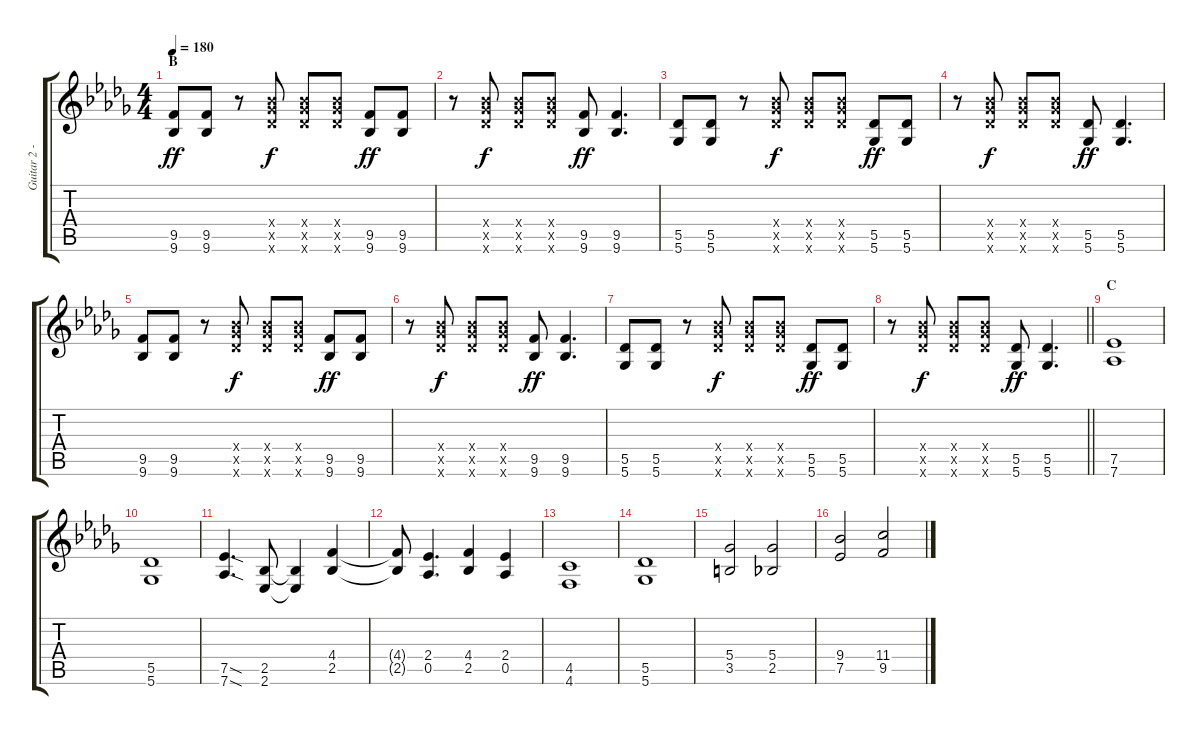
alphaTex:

\track ("Guitar 2 - Sunao" "Guitar 2 -") {instrument distortionguitar}
\staff {score tabs}
\tuning (Eb4 Bb3 Gb3 Db3 Ab2 Db2) {hide}
\ts (4 4)
\section ("" "B")
\tempo 180
\clef g2
\ks db
(9.5 9.6).8{dy ff} (9.5 9.6).8 r.8 (9.4{x} 10.5{x} 12.6{x}).8{dy f} (9.4{x} 10.5{x} 12.6{x}).8 (9.4{x} 10.5{x} 12.6{x}).8 (9.5 9.6).8{dy ff} (9.5 9.6).8 |
r.8 (9.4{x} 10.5{x} 12.6{x}).8{dy f} (9.4{x} 10.5{x} 12.6{x}).8 (9.4{x} 10.5{x} 12.6{x}).8 (9.5 9.6).8{dy ff} (9.5 9.6).4{d} |
(5.5 5.6).8 (5.5 5.6).8 r.8 (9.4{x} 10.5{x} 12.6{x}).8{dy f} (9.4{x} 10.5{x} 12.6{x}).8 (9.4{x} 10.5{x} 12.6{x}).8 (5.5 5.6).8{dy ff} (5.5 5.6).8 |
r.8 (9.4{x} 10.5{x} 12.6{x}).8{dy f} (9.4{x} 10.5{x} 12.6{x}).8 (9.4{x} 10.5{x} 12.6{x}).8 (5.5 5.6).8{dy ff} (5.5 5.6).4{d} |
(9.5 9.6).8 (9.5 9.6).8 r.8 (9.4{x} 10.5{x} 12.6{x}).8{dy f} (9.4{x} 10.5{x} 12.6{x}).8 (9.4{x} 10.5{x} 12.6{x}).8 (9.5 9.6).8{dy ff} (9.5 9.6).8 |
r.8 (9.4{x} 10.5{x} 12.6{x}).8{dy f} (9.4{x} 10.5{x} 12.6{x}).8 (9.4{x} 10.5{x} 12.6{x}).8 (9.5 9.6).8{dy ff} (9.5 9.6).4{d} |
(5.5 5.6).8 (5.5 5.6).8 r.8 (9.4{x} 10.5{x} 12.6{x}).8{dy f} (9.4{x} 10.5{x} 12.6{x}).8 (9.4{x} 10.5{x} 12.6{x}).8 (5.5 5.6).8{dy ff} (5.5 5.6).8 |
\barLineRight lightlight
r.8 (9.4{x} 10.5{x} 12.6{x}).8{dy f} (9.4{x} 10.5{x} 12.6{x}).8 (9.4{x} 10.5{x} 12.6{x}).8 (5.5 5.6).8{dy ff} (5.5 5.6).4{d} |
\section ("" "C")
(7.5 7.6).1 |
(5.5 5.6).1 |
(7.5{sod} 7.6{sod}).4{d} (2.5 2.6).8 (2.5{t} 2.6{t}).4 (4.4 2.5).4 |
(4.4{t} 2.5{t}).8 (2.4 0.5).4{d} (4.4 2.5).4 (2.4 0.5).4 |
(4.5 4.6).1 |
(5.5 5.6).1 |
(5.4 3.5).2 (5.4 2.5).2 |
(9.4 7.5).2 (11.4 9.5).2
